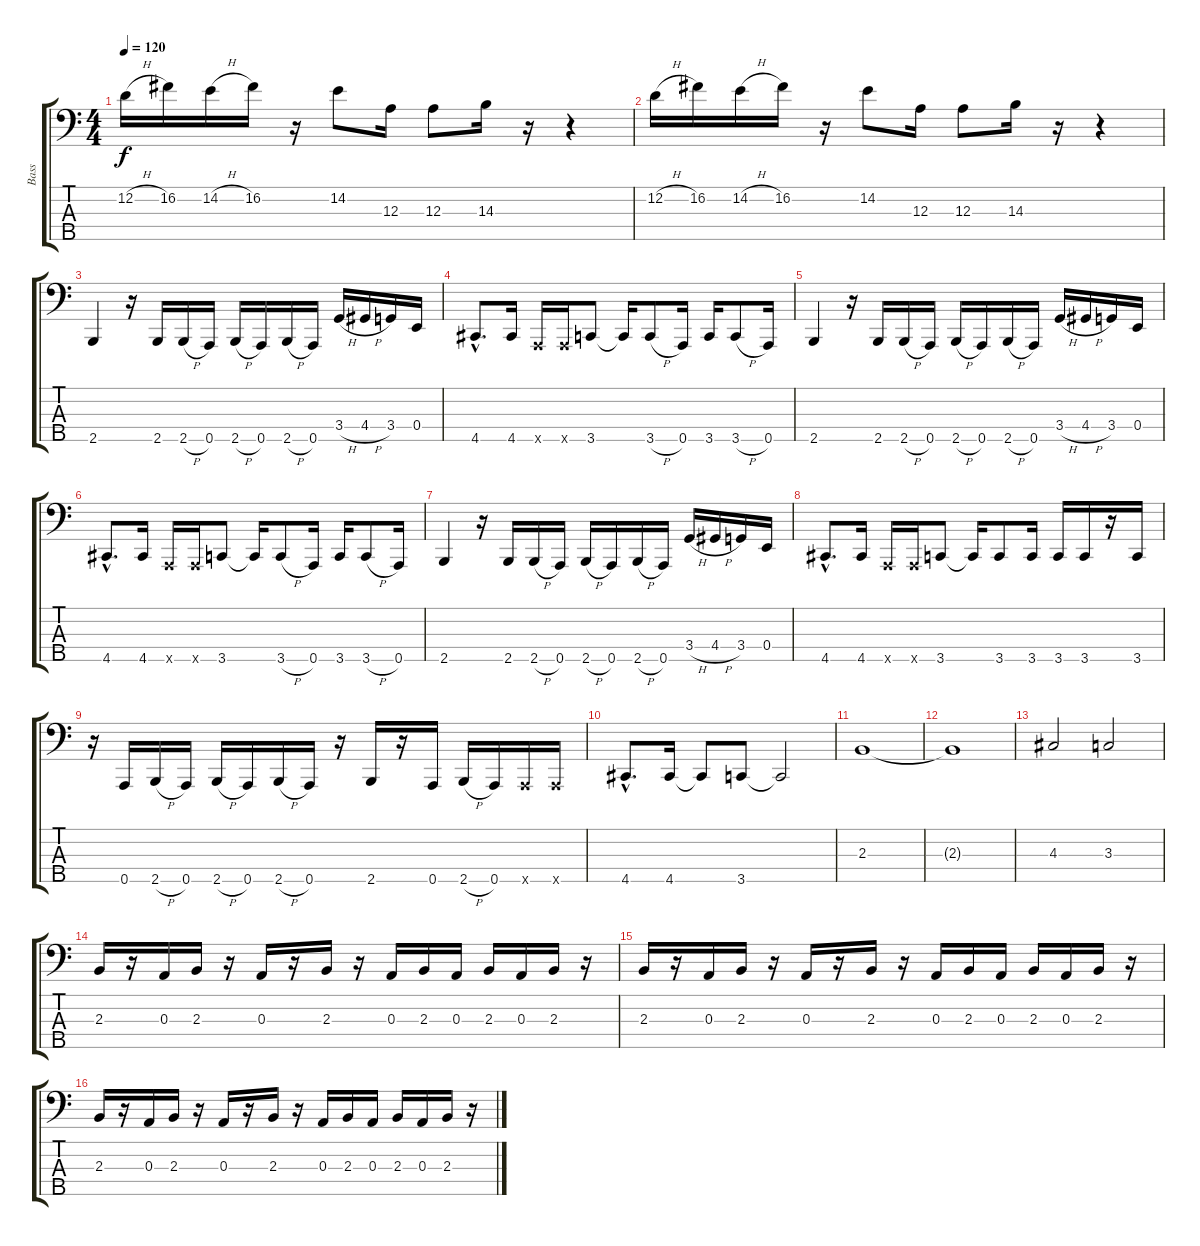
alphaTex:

\track ("Bass" "Bass") {instrument electricbassfinger}
\staff {score tabs}
\tuning (G2 D2 A1 E1 A0) {hide}
\ts (4 4)
\tempo 120
\clef f4
\ks c
12.2{h}.16{dy f volume 8 instrument electricguitarjazz} 16.2.16 14.2{h}.16 16.2.16 r.16 14.2.8 12.3.16 12.3.8 14.3.16 r.16 r.4 |
12.2{h}.16 16.2.16 14.2{h}.16 16.2.16 r.16 14.2.8 12.3.16 12.3.8 14.3.16 r.16 r.4 |
2.5.4{volume 16 instrument slapbass2} r.16 2.5.16 2.5{h}.16 0.5.16 2.5{h}.16 0.5.16 2.5{h}.16 0.5.16 3.4{h}.16 4.4{h}.16 3.4.16 0.4.16 |
4.5{hac}.8{d} 4.5.16 0.5{x}.16 0.5{x}.16 3.5.8 3.5{t}.16 3.5{h}.8 0.5.16 3.5.16 3.5{h}.8 0.5.16 |
2.5.4 r.16 2.5.16 2.5{h}.16 0.5.16 2.5{h}.16 0.5.16 2.5{h}.16 0.5.16 3.4{h}.16 4.4{h}.16 3.4.16 0.4.16 |
4.5{hac}.8{d} 4.5.16 0.5{x}.16 0.5{x}.16 3.5.8 3.5{t}.16 3.5{h}.8 0.5.16 3.5.16 3.5{h}.8 0.5.16 |
2.5.4 r.16 2.5.16 2.5{h}.16 0.5.16 2.5{h}.16 0.5.16 2.5{h}.16 0.5.16 3.4{h}.16 4.4{h}.16 3.4.16 0.4.16 |
4.5{hac}.8{d} 4.5.16 0.5{x}.16 0.5{x}.16 3.5.8 3.5{t}.16 3.5.8 3.5.16 3.5.16 3.5.16 r.16 3.5.16 |
r.16 0.5.16 2.5{h}.16 0.5.16 2.5{h}.16 0.5.16 2.5{h}.16 0.5.16 r.16 2.5.16 r.16 0.5.16 2.5{h}.16 0.5.16 0.5{x}.16 0.5{x}.16 |
4.5{hac}.8{d} 4.5.16 4.5{t}.8 3.5.8 3.5{t}.2 |
2.3.1{instrument electricbassfinger} |
2.3{t}.1 |
4.3.2 3.3.2 |
2.3.16 r.16 0.3.16 2.3.16 r.16 0.3.16 r.16 2.3.16 r.16 0.3.16 2.3.16 0.3.16 2.3.16 0.3.16 2.3.16 r.16 |
2.3.16 r.16 0.3.16 2.3.16 r.16 0.3.16 r.16 2.3.16 r.16 0.3.16 2.3.16 0.3.16 2.3.16 0.3.16 2.3.16 r.16 |
2.3.16 r.16 0.3.16 2.3.16 r.16 0.3.16 r.16 2.3.16 r.16 0.3.16 2.3.16 0.3.16 2.3.16 0.3.16 2.3.16 r.16
